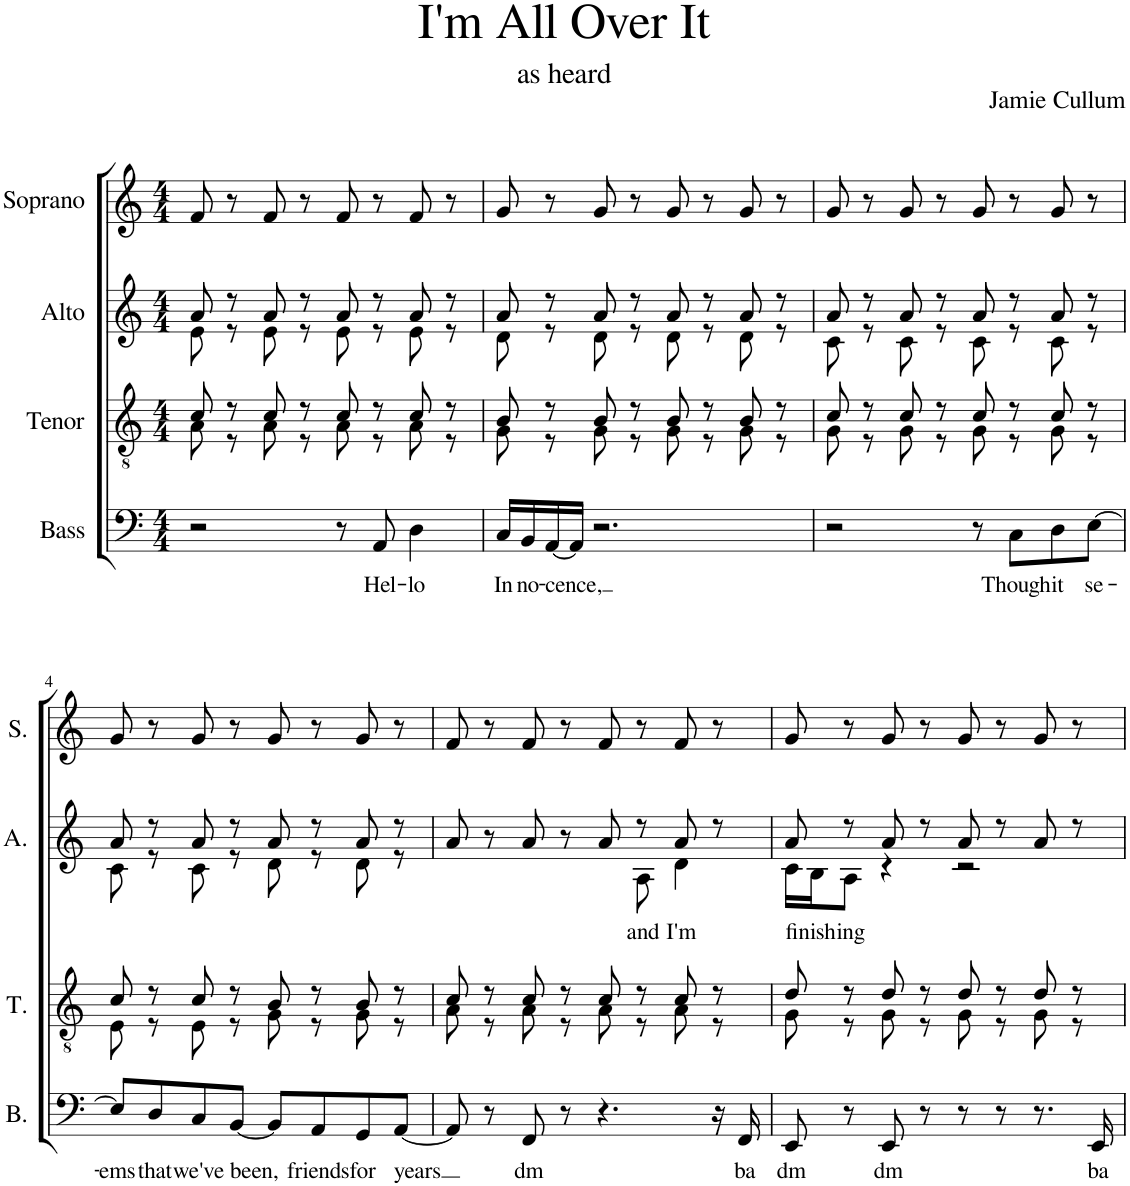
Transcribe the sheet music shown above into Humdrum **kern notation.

**kern	**text	**kern	**kern	**text	**kern
*part4	*part4	*part3	*part2	*part2	*part1
*staff4	*staff4	*staff3	*staff2	*staff2	*staff1
*I"Bass	*	*I"Tenor	*I"Alto	*	*I"Soprano
*I'B.	*	*I'T.	*I'A.	*	*I'S.
*clefF4	*	*clefGv2	*clefG2	*	*clefG2
*k[]	*	*k[]	*k[]	*	*k[]
*M4/4	*	*M4/4	*M4/4	*	*M4/4
=1	=1	=1	=1	=1	=1
*	*	*^	*^	*	*
2r	.	8c/	8A\	8a/	8e\	.	8f/
.	.	8r	8r	8r	8r	.	8r
.	.	8c/	8A\	8a/	8e\	.	8f/
.	.	8r	8r	8r	8r	.	8r
8r	.	8c/	8A\	8a/	8e\	.	8f/
!	!LO:LY:b	!	!	!	!	!	!
8AA/	Hel-	8r	8r	8r	8r	.	8r
!	!LO:LY:b	!	!	!	!	!	!
4D\	-lo	8c/	8A\	8a/	8e\	.	8f/
.	.	8r	8r	8r	8r	.	8r
=2	=2	=2	=2	=2	=2	=2	=2
!	!LO:LY:b	!	!	!	!	!	!
16C/LL	In-	8B/	8G\	8a/	8d\	.	8g/
!	!LO:LY:b	!	!	!	!	!	!
16BB/	-no-	.	.	.	.	.	.
!	!LO:LY:b	!	!	!	!	!	!
[16AA/	-cence,	8r	8r	8r	8r	.	8r
16AA/JJ]	.	.	.	.	.	.	.
2.r	.	8B/	8G\	8a/	8d\	.	8g/
.	.	8r	8r	8r	8r	.	8r
.	.	8B/	8G\	8a/	8d\	.	8g/
.	.	8r	8r	8r	8r	.	8r
.	.	8B/	8G\	8a/	8d\	.	8g/
.	.	8r	8r	8r	8r	.	8r
=3	=3	=3	=3	=3	=3	=3	=3
2r	.	8c/	8G\	8a/	8c\	.	8g/
.	.	8r	8r	8r	8r	.	8r
.	.	8c/	8G\	8a/	8c\	.	8g/
.	.	8r	8r	8r	8r	.	8r
8r	.	8c/	8G\	8a/	8c\	.	8g/
!	!LO:LY:b	!	!	!	!	!	!
8C\L	Though	8r	8r	8r	8r	.	8r
!	!LO:LY:b	!	!	!	!	!	!
8D\	it	8c/	8G\	8a/	8c\	.	8g/
!	!LO:LY:b	!	!	!	!	!	!
[8E\J	se-	8r	8r	8r	8r	.	8r
!!LO:LB:g=z
=4	=4	=4	=4	=4	=4	=4	=4
!	!LO:LY:b	!	!	!	!	!	!
8E/L]	-ems	8c/	8E\	8a/	8c\	.	8g/
!	!LO:LY:b	!	!	!	!	!	!
8D/	that	8r	8r	8r	8r	.	8r
!	!LO:LY:b	!	!	!	!	!	!
8C/	we've	8c/	8E\	8a/	8c\	.	8g/
!	!LO:LY:b	!	!	!	!	!	!
[8BB/J	been,	8r	8r	8r	8r	.	8r
8BB/L]	.	8B/	8G\	8a/	8d\	.	8g/
!	!LO:LY:b	!	!	!	!	!	!
8AA/	friends	8r	8r	8r	8r	.	8r
!	!LO:LY:b	!	!	!	!	!	!
8GG/	for	8B/	8G\	8a/	8d\	.	8g/
!	!LO:LY:b	!	!	!	!	!	!
[8AA/J	years	8r	8r	8r	8r	.	8r
=5	=5	=5	=5	=5	=5	=5	=5
8AA/]	.	8c/	8A\	8a/	8ryy	.	8f/
*	*	*	*	*v	*v	*	*
8r	.	8r	8r	8r	.	8r
!	!LO:LY:b	!	!	!	!	!
8FF/	dm	8c/	8A\	8a/	.	8f/
8r	.	8r	8r	8r	.	8r
4.r	.	8c/	8A\	8a/	.	8f/
*	*	*	*	*^	*	*
!	!	!	!	!	!	!LO:LY:b	!
.	.	8r	8r	8r	8A\	and	8r
!	!	!	!	!	!	!LO:LY:b	!
.	.	8c/	8A\	8a/	4d\	I'm	8f/
16r	.	8r	8r	8r	.	.	8r
!	!LO:LY:b	!	!	!	!	!	!
16FF/	ba	.	.	.	.	.	.
=6	=6	=6	=6	=6	=6	=6	=6
!	!LO:LY:b	!	!	!	!	!LO:LY:b	!
8EE/	dm	8d/	8G\	8a/	16c\LL	fi-	8g/
!	!	!	!	!	!	!LO:LY:b	!
.	.	.	.	.	16B\J	-nish-	.
!	!	!	!	!	!	!LO:LY:b	!
8r	.	8r	8r	8r	8A\J	-ing	8r
!	!LO:LY:b	!	!	!	!	!	!
8EE/	dm	8d/	8G\	8a/	4r	.	8g/
8r	.	8r	8r	8r	.	.	8r
8r	.	8d/	8G\	8a/	2r	.	8g/
8r	.	8r	8r	8r	.	.	8r
8.r	.	8d/	8G\	8a/	.	.	8g/
.	.	8r	8r	8r	.	.	8r
!	!LO:LY:b	!	!	!	!	!	!
16EE/	ba	.	.	.	.	.	.
*	*	*v	*v	*	*	*	*
*	*	*	*v	*v	*	*
=	=	=	=	=	=
*-	*-	*-	*-	*-	*-
